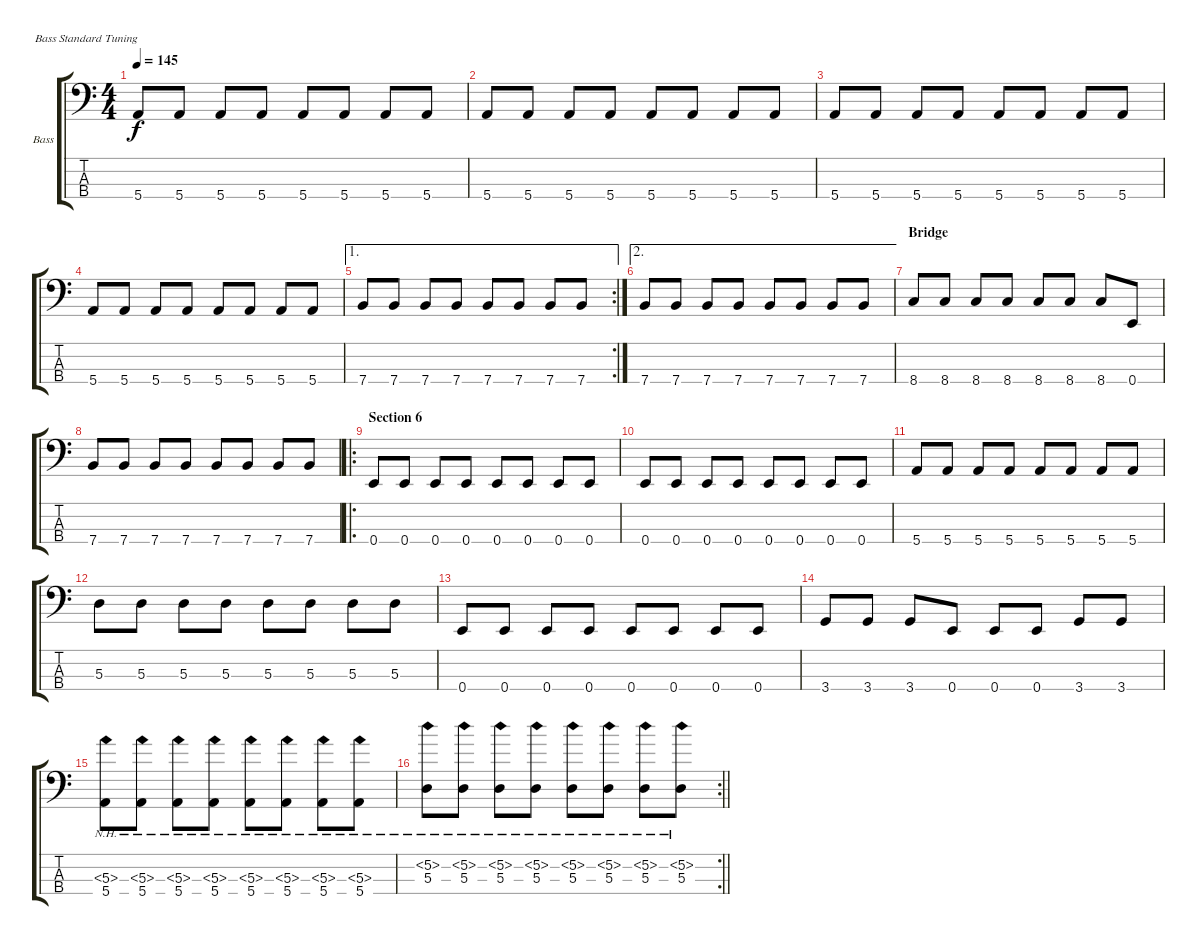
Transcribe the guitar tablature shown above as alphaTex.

\defaultSystemsLayout 4
\bracketExtendMode groupsimilarinstruments
\firstSystemTrackNameOrientation horizontal
\otherSystemsTrackNameOrientation horizontal
\track ("Bass" "Bass") {instrument electricbassfinger}
\staff {score tabs}
\tuning (G2 D2 A1 E1)
\ts (4 4)
\tempo 145
\clef f4
\scale
0.333333
\ks c
5.4.8{dy f} 5.4.8 5.4.8 5.4.8 5.4.8 5.4.8 5.4.8 5.4.8 |
\scale
0.333333 5.4.8 5.4.8 5.4.8 5.4.8 5.4.8 5.4.8 5.4.8 5.4.8 |
\scale
0.322917 5.4.8 5.4.8 5.4.8 5.4.8 5.4.8 5.4.8 5.4.8 5.4.8 |
\scale
0.322917 5.4.8 5.4.8 5.4.8 5.4.8 5.4.8 5.4.8 5.4.8 5.4.8 |
\ae 1
\rc 2
\scale
0.354167 7.4.8 7.4.8 7.4.8 7.4.8 7.4.8 7.4.8 7.4.8 7.4.8 |
\ae 2
7.4.8 7.4.8 7.4.8 7.4.8 7.4.8 7.4.8 7.4.8 7.4.8 |
\section ("" "Bridge")
\scale
0.313131 8.4.8 8.4.8 8.4.8 8.4.8 8.4.8 8.4.8 8.4.8 0.4.8 |
\scale
0.313131 7.4.8 7.4.8 7.4.8 7.4.8 7.4.8 7.4.8 7.4.8 7.4.8 |
\ro
\section ("" "Section 6")
\scale
0.373737 0.4.8 0.4.8 0.4.8 0.4.8 0.4.8 0.4.8 0.4.8 0.4.8 |
\scale
0.333333 0.4.8 0.4.8 0.4.8 0.4.8 0.4.8 0.4.8 0.4.8 0.4.8 |
\scale
0.333333 5.4.8 5.4.8 5.4.8 5.4.8 5.4.8 5.4.8 5.4.8 5.4.8 |
\scale
0.333333 5.3.8 5.3.8 5.3.8 5.3.8 5.3.8 5.3.8 5.3.8 5.3.8 |
\scale
0.333333 0.4.8 0.4.8 0.4.8 0.4.8 0.4.8 0.4.8 0.4.8 0.4.8 |
\scale
0.333333 3.4.8 3.4.8 3.4.8 0.4.8 0.4.8 0.4.8 3.4.8 3.4.8 |
\scale
0.333333 (5.4 5.3{nh}).8 (5.4 5.3{nh}).8 (5.4 5.3{nh}).8 (5.4 5.3{nh}).8 (5.4 5.3{nh}).8 (5.4 5.3{nh}).8 (5.4 5.3{nh}).8 (5.4 5.3{nh}).8 |
\rc 2
\scale
0.333333
\barLineRight lightlight
(5.3 5.2{nh}).8 (5.3 5.2{nh}).8 (5.3 5.2{nh}).8 (5.3 5.2{nh}).8 (5.3 5.2{nh}).8 (5.3 5.2{nh}).8 (5.3 5.2{nh}).8 (5.3 5.2{nh}).8
